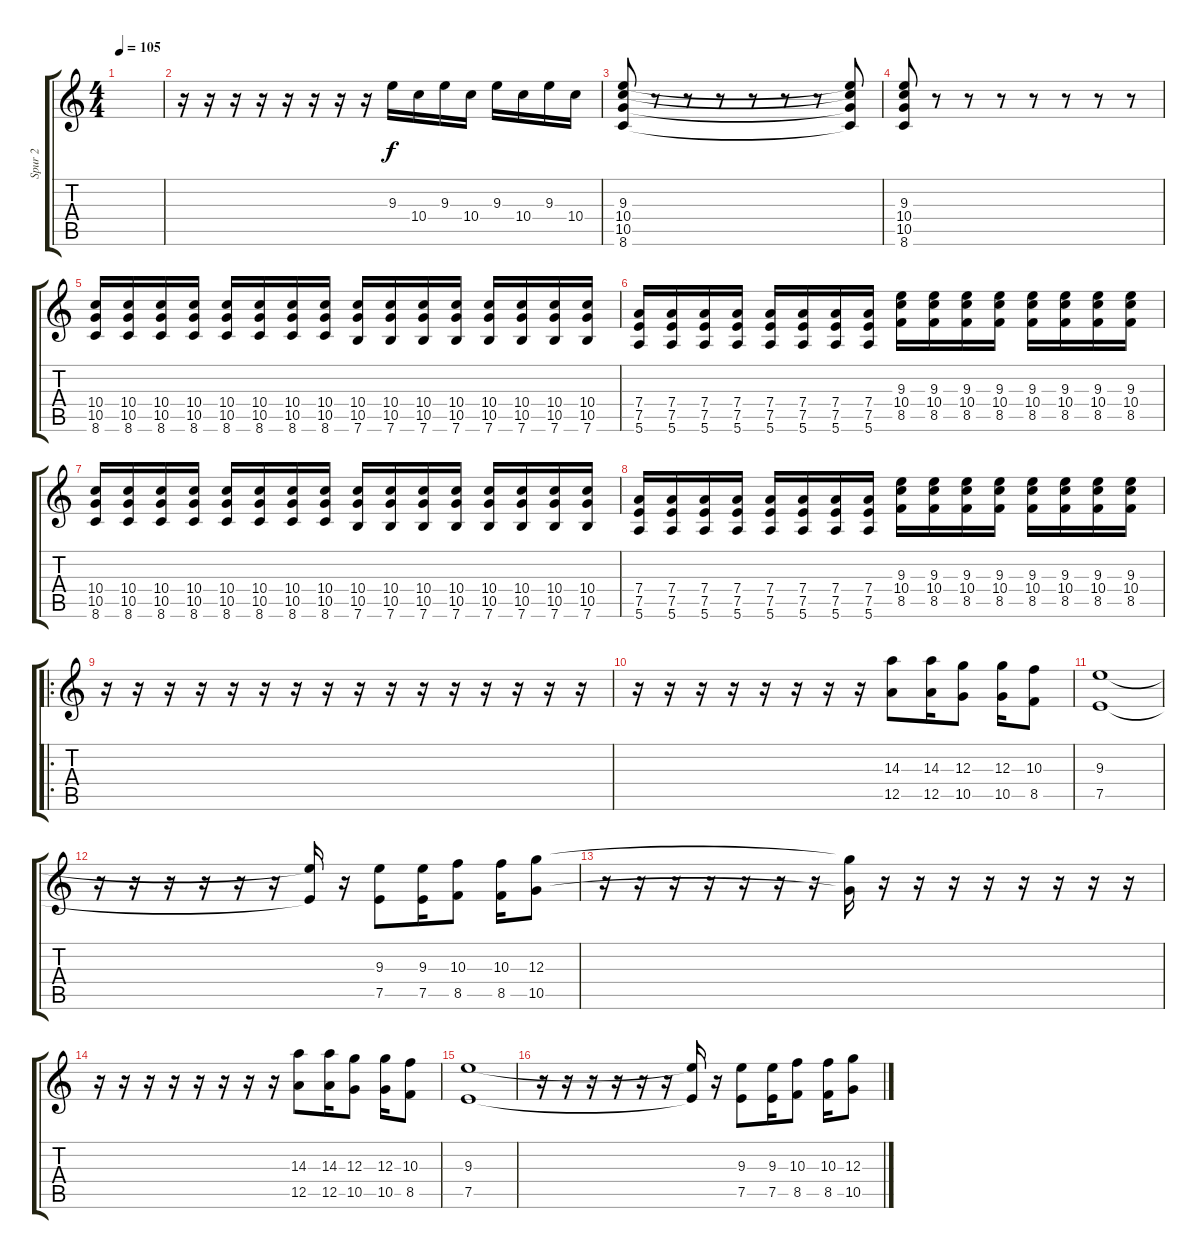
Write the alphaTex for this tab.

\track ("Spur 2" "Spur 2") {instrument distortionguitar}
\staff {score tabs}
\tuning (E4 B3 G3 D3 A2 E2) {hide}
\ts (4 4)
\tempo 105
\clef g2
\ks c
|
r.16 r.16 r.16 r.16 r.16 r.16 r.16 r.16 9.3.16 10.4.16 9.3.16 10.4.16 9.3.16 10.4.16 9.3.16 10.4.16 |
(9.3 10.4 10.5 8.6).8 r.8 r.8 r.8 r.8 r.8 r.8 (9.3{t} 10.4{t} 10.5{t} 8.6{t}).8 |
(9.3 10.4 10.5 8.6).8 r.8 r.8 r.8 r.8 r.8 r.8 r.8 |
(10.4 10.5 8.6).16 (10.4 10.5 8.6).16 (10.4 10.5 8.6).16 (10.4 10.5 8.6).16 (10.4 10.5 8.6).16 (10.4 10.5 8.6).16 (10.4 10.5 8.6).16 (10.4 10.5 8.6).16 (10.4 10.5 7.6).16 (10.4 10.5 7.6).16 (10.4 10.5 7.6).16 (10.4 10.5 7.6).16 (10.4 10.5 7.6).16 (10.4 10.5 7.6).16 (10.4 10.5 7.6).16 (10.4 10.5 7.6).16 |
(7.4 7.5 5.6).16 (7.4 7.5 5.6).16 (7.4 7.5 5.6).16 (7.4 7.5 5.6).16 (7.4 7.5 5.6).16 (7.4 7.5 5.6).16 (7.4 7.5 5.6).16 (7.4 7.5 5.6).16 (9.3 10.4 8.5).16 (9.3 10.4 8.5).16 (9.3 10.4 8.5).16 (9.3 10.4 8.5).16 (9.3 10.4 8.5).16 (9.3 10.4 8.5).16 (9.3 10.4 8.5).16 (9.3 10.4 8.5).16 |
(10.4 10.5 8.6).16 (10.4 10.5 8.6).16 (10.4 10.5 8.6).16 (10.4 10.5 8.6).16 (10.4 10.5 8.6).16 (10.4 10.5 8.6).16 (10.4 10.5 8.6).16 (10.4 10.5 8.6).16 (10.4 10.5 7.6).16 (10.4 10.5 7.6).16 (10.4 10.5 7.6).16 (10.4 10.5 7.6).16 (10.4 10.5 7.6).16 (10.4 10.5 7.6).16 (10.4 10.5 7.6).16 (10.4 10.5 7.6).16 |
(7.4 7.5 5.6).16 (7.4 7.5 5.6).16 (7.4 7.5 5.6).16 (7.4 7.5 5.6).16 (7.4 7.5 5.6).16 (7.4 7.5 5.6).16 (7.4 7.5 5.6).16 (7.4 7.5 5.6).16 (9.3 10.4 8.5).16 (9.3 10.4 8.5).16 (9.3 10.4 8.5).16 (9.3 10.4 8.5).16 (9.3 10.4 8.5).16 (9.3 10.4 8.5).16 (9.3 10.4 8.5).16 (9.3 10.4 8.5).16 |
\ro
r.16 r.16 r.16 r.16 r.16 r.16 r.16 r.16 r.16 r.16 r.16 r.16 r.16 r.16 r.16 r.16 |
r.16 r.16 r.16 r.16 r.16 r.16 r.16 r.16 (14.3 12.5).8 (14.3 12.5).16 (12.3 10.5).8 (12.3 10.5).16 (10.3 8.5).8 |
(9.3 7.5).1 |
r.16 r.16 r.16 r.16 r.16 r.16 (9.3{t} 7.5{t}).16 r.16 (9.3 7.5).8 (9.3 7.5).16 (10.3 8.5).8 (10.3 8.5).16 (12.3 10.5).8 |
r.16 r.16 r.16 r.16 r.16 r.16 r.16 (12.3{t} 10.5{t}).16 r.16 r.16 r.16 r.16 r.16 r.16 r.16 r.16 |
r.16 r.16 r.16 r.16 r.16 r.16 r.16 r.16 (14.3 12.5).8 (14.3 12.5).16 (12.3 10.5).8 (12.3 10.5).16 (10.3 8.5).8 |
(9.3 7.5).1 |
r.16 r.16 r.16 r.16 r.16 r.16 (9.3{t} 7.5{t}).16 r.16 (9.3 7.5).8 (9.3 7.5).16 (10.3 8.5).8 (10.3 8.5).16 (12.3 10.5).8
